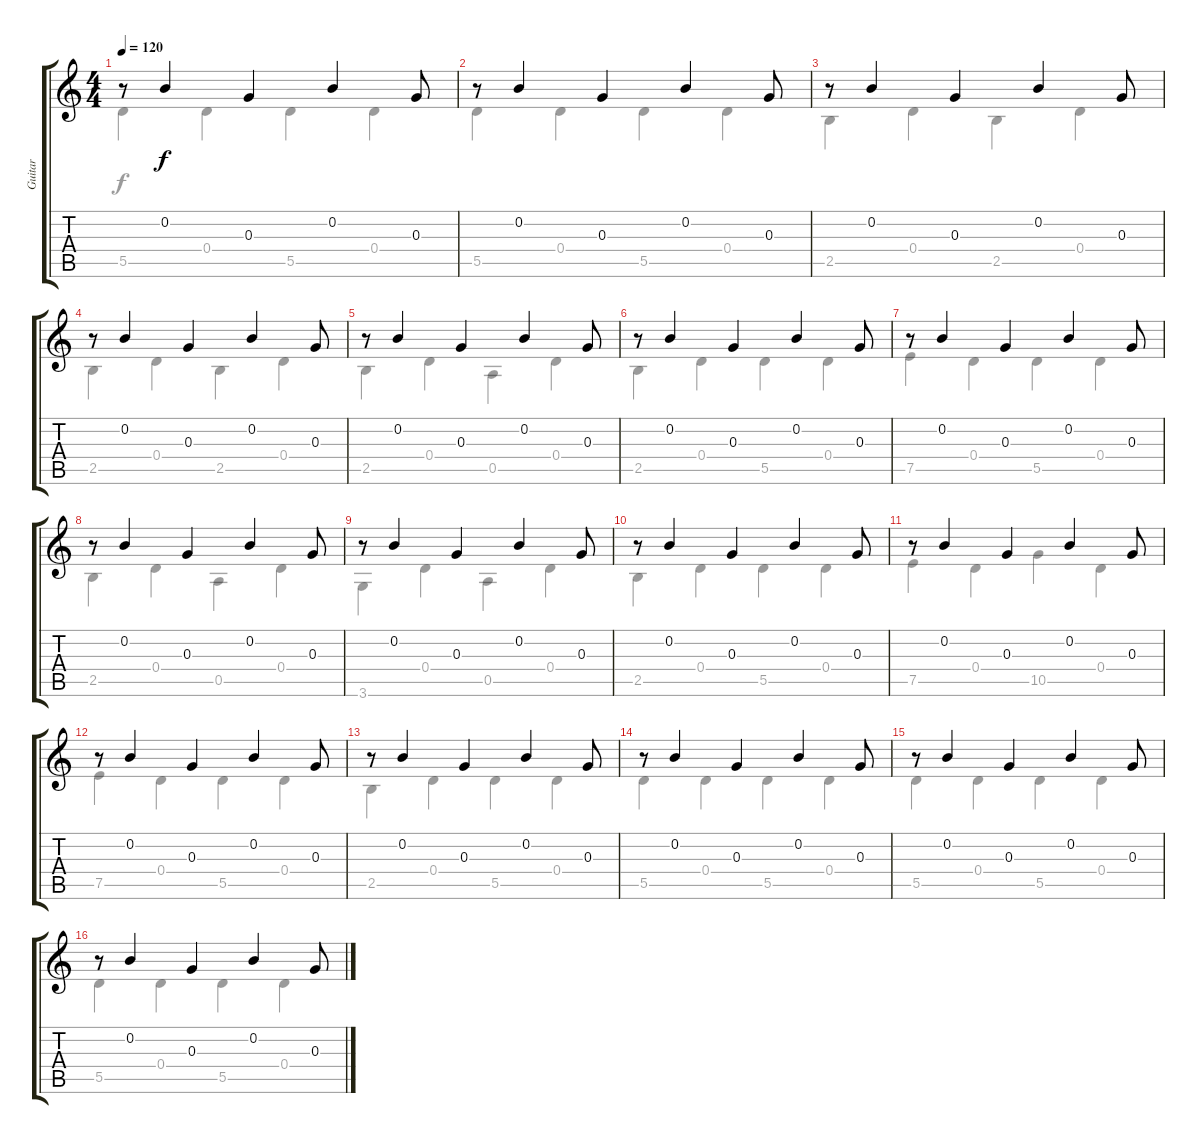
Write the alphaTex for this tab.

\track ("Guitar" "Guitar") {instrument acousticguitarsteel}
\staff {score tabs}
\tuning (E4 B3 G3 D3 A2 E2) {hide}
\voice
\ts (4 4)
\tempo 120
\clef g2
\ks c
r.8{dy f} 0.2.4 0.3.4 0.2.4 0.3.8 |
r.8 0.2.4 0.3.4 0.2.4 0.3.8 |
r.8 0.2.4 0.3.4 0.2.4 0.3.8 |
r.8 0.2.4 0.3.4 0.2.4 0.3.8 |
r.8 0.2.4 0.3.4 0.2.4 0.3.8 |
r.8 0.2.4 0.3.4 0.2.4 0.3.8 |
r.8 0.2.4 0.3.4 0.2.4 0.3.8 |
r.8 0.2.4 0.3.4 0.2.4 0.3.8 |
r.8 0.2.4 0.3.4 0.2.4 0.3.8 |
r.8 0.2.4 0.3.4 0.2.4 0.3.8 |
r.8 0.2.4 0.3.4 0.2.4 0.3.8 |
r.8 0.2.4 0.3.4 0.2.4 0.3.8 |
r.8 0.2.4 0.3.4 0.2.4 0.3.8 |
r.8 0.2.4 0.3.4 0.2.4 0.3.8 |
r.8 0.2.4 0.3.4 0.2.4 0.3.8 |
r.8 0.2.4 0.3.4 0.2.4 0.3.8
\voice
\clef g2
\ottava regular
\simile none
\ks c
5.5.4{dy f} 0.4.4 5.5.4 0.4.4 |
5.5.4 0.4.4 5.5.4 0.4.4 |
2.5.4 0.4.4 2.5.4 0.4.4 |
2.5.4 0.4.4 2.5.4 0.4.4 |
2.5.4 0.4.4 0.5.4 0.4.4 |
2.5.4 0.4.4 5.5.4 0.4.4 |
7.5.4 0.4.4 5.5.4 0.4.4 |
2.5.4 0.4.4 0.5.4 0.4.4 |
3.6.4 0.4.4 0.5.4 0.4.4 |
2.5.4 0.4.4 5.5.4 0.4.4 |
7.5.4 0.4.4 10.5.4 0.4.4 |
7.5.4 0.4.4 5.5.4 0.4.4 |
2.5.4 0.4.4 5.5.4 0.4.4 |
5.5.4 0.4.4 5.5.4 0.4.4 |
5.5.4 0.4.4 5.5.4 0.4.4 |
5.5.4 0.4.4 5.5.4 0.4.4
